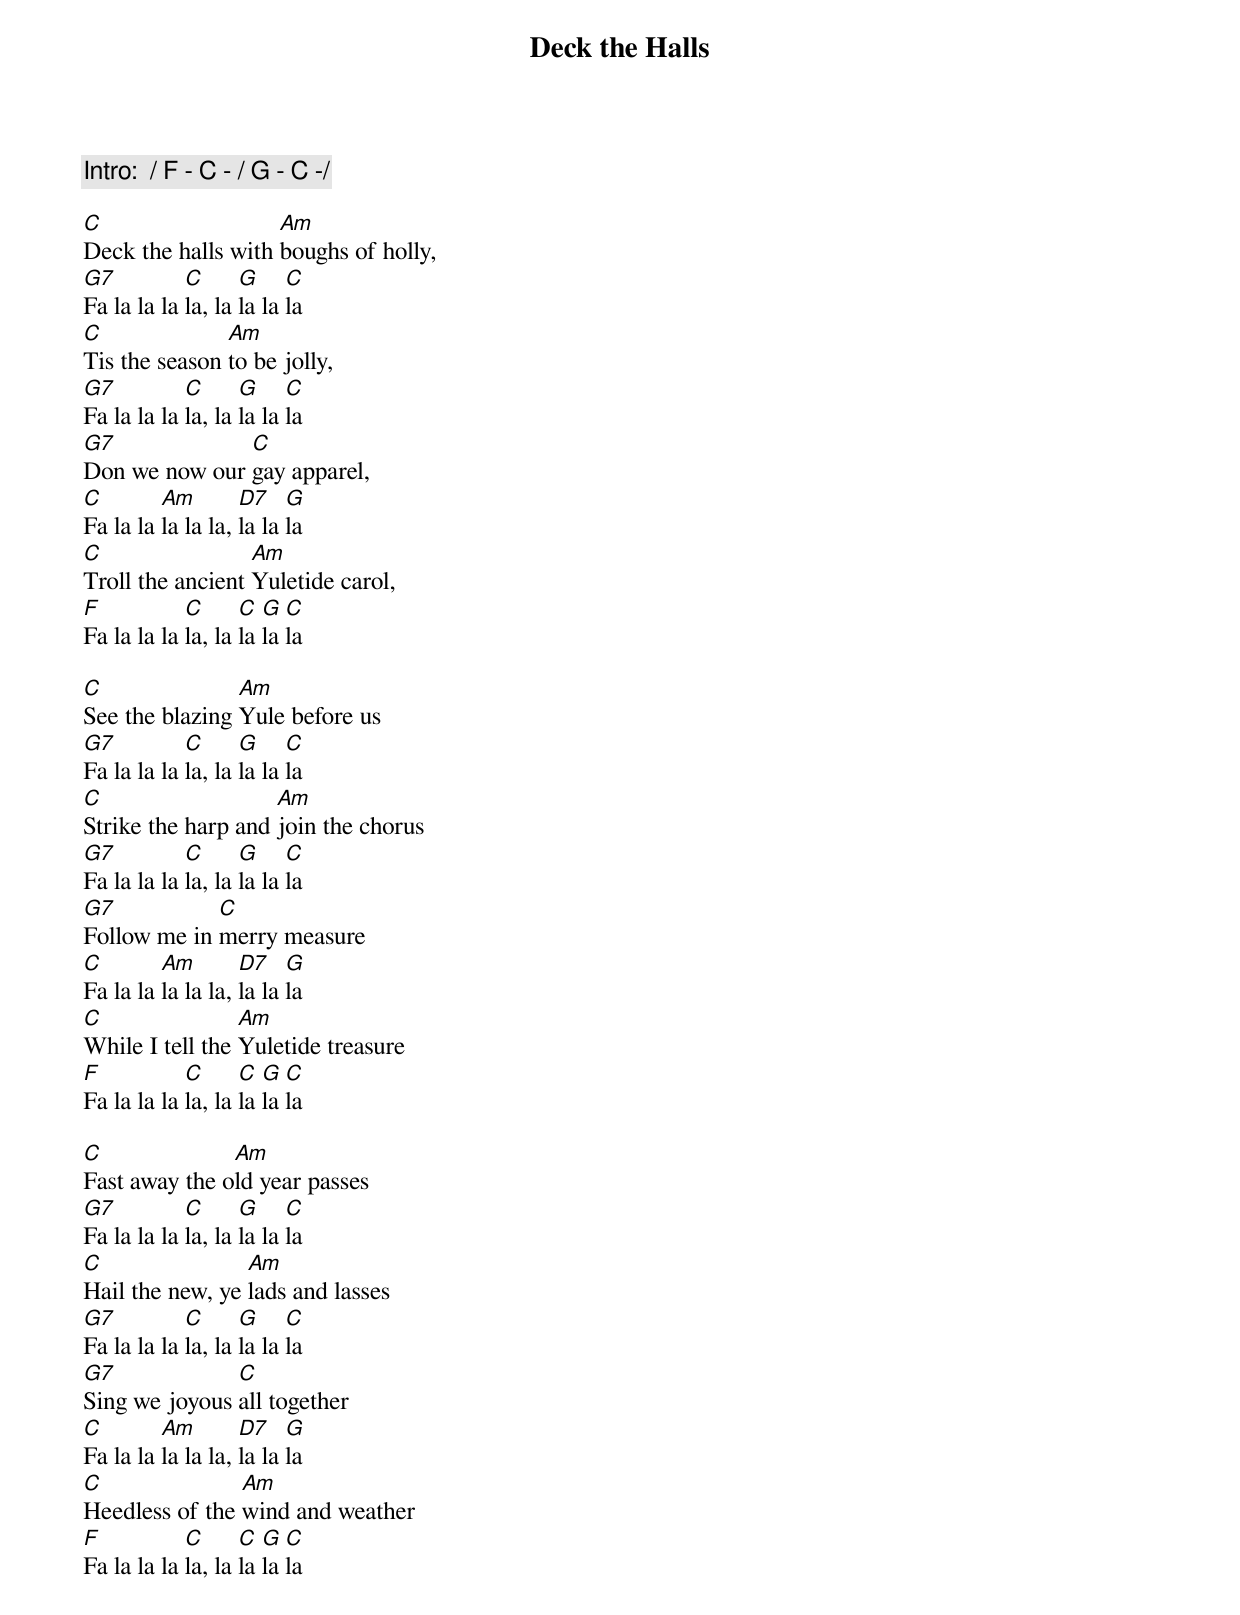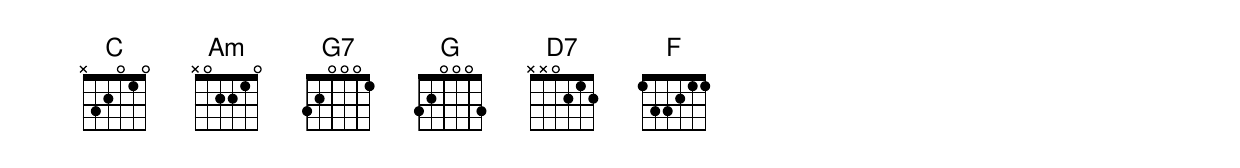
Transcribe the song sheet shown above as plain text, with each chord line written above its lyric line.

Deck the Halls

Intro:  / F - C - / G - C -/

C                   Am
Deck the halls with boughs of holly,
G7          C      G     C
Fa la la la la, la la la la
C              Am
Tis the season to be jolly,
G7          C      G     C
Fa la la la la, la la la la
G7             C
Don we now our gay apparel,
C        Am        D7    G
Fa la la la la la, la la la
C                 Am
Troll the ancient Yuletide carol,
F           C      C  G  C
Fa la la la la, la la la la

C               Am
See the blazing Yule before us
G7          C      G     C
Fa la la la la, la la la la
C                   Am
Strike the harp and join the chorus
G7          C      G     C
Fa la la la la, la la la la
G7           C
Follow me in merry measure
C        Am        D7    G
Fa la la la la la, la la la
C                Am
While I tell the Yuletide treasure
F           C      C  G  C
Fa la la la la, la la la la

C              Am
Fast away the old year passes
G7          C      G     C
Fa la la la la, la la la la
C                Am
Hail the new, ye lads and lasses
G7          C      G     C
Fa la la la la, la la la la
G7             C
Sing we joyous all together
C        Am        D7    G
Fa la la la la la, la la la
C               Am
Heedless of the wind and weather
F           C      C  G  C
Fa la la la la, la la la la
